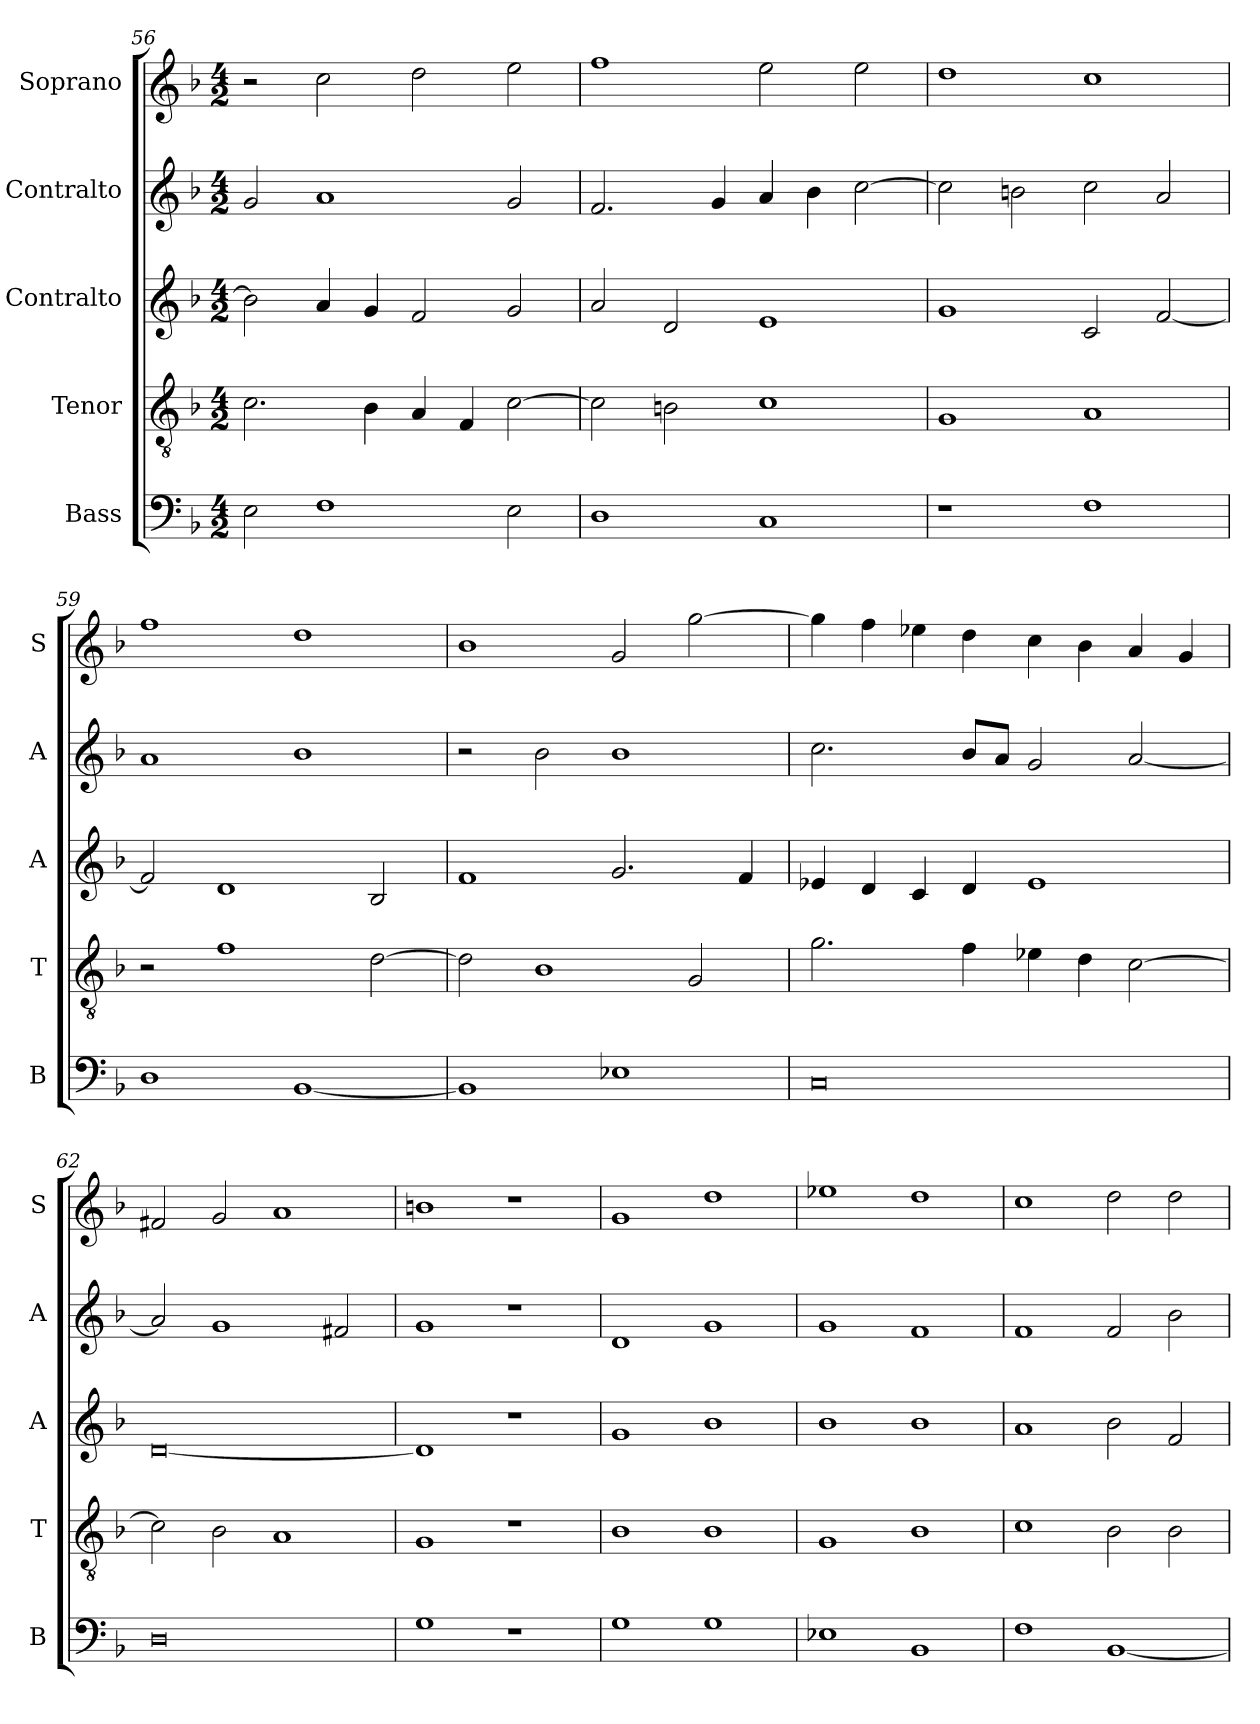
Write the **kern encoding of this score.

**kern	**kern	**kern	**kern	**kern
*part5	*part4	*part3	*part2	*part1
*staff5	*staff4	*staff3	*staff2	*staff1
*I"Bass	*I"Tenor	*I"Contralto	*I"Contralto	*I"Soprano
*I'B	*I'T	*I'A	*I'A	*I'S
*clefF4	*clefGv2	*clefG2	*clefG2	*clefG2
*k[b-]	*k[b-]	*k[b-]	*k[b-]	*k[b-]
*G:dor	*G:dor	*G:dor	*G:dor	*G:dor
*M4/2	*M4/2	*M4/2	*M4/2	*M4/2
=56	=56	=56	=56	=56
2E	2.c	2b-]	2g	2r
1F	.	4a	1a	2cc
.	4B-	4g	.	.
.	4A	2f	.	2dd
.	4F	.	.	.
2E	[2c	2g	2g	2ee
=57	=57	=57	=57	=57
1D	2c]	2a	2.f	1ff
.	2Bn	2d	.	.
.	.	.	4g	.
1C	1c	1e	4a	2ee
.	.	.	4b-	.
.	.	.	[2cc	2ee
=58	=58	=58	=58	=58
1r	1G	1g	2cc]	1dd
.	.	.	2bn	.
1F	1A	2c	2cc	1cc
.	.	[2f	2a	.
=59	=59	=59	=59	=59
1D	2r	2f]	1a	1ff
.	1f	1d	.	.
[1BB-	.	.	1b-	1dd
.	[2d	2B-	.	.
=60	=60	=60	=60	=60
1BB-]	2d]	1f	2r	1b-
.	1B-	.	2b-	.
1E-X	.	2.g	1b-	2g
.	2G	.	.	[2gg
.	.	4f	.	.
=61	=61	=61	=61	=61
0C	2.g	4e-X	2.cc	4gg]
.	.	4d	.	4ff
.	.	4c	.	4ee-X
.	4f	4d	8b-/L	4dd
.	.	.	8a/J	.
.	4e-X	1e-	2g	4cc
.	4d	.	.	4b-
.	[2c	.	[2a	4a
.	.	.	.	4g
=62	=62	=62	=62	=62
0D	2c]	[0d	2a]	2f#X
.	2B-	.	1g	2g
.	1A	.	.	1a
.	.	.	2f#X	.
=63	=63	=63	=63	=63
1G	1G	1d]	1g	1bn
1r	1r	1r	1r	1r
=64	=64	=64	=64	=64
1G	1B-	1g	1d	1g
1G	1B-	1b-	1g	1dd
=65	=65	=65	=65	=65
1E-X	1G	1b-	1g	1ee-X
1BB-	1B-	1b-	1f	1dd
=66	=66	=66	=66	=66
1F	1c	1a	1f	1cc
[1BB-	2B-	2b-	2f	2dd
.	2B-	2f	2b-	2dd
=	=	=	=	=
*-	*-	*-	*-	*-
